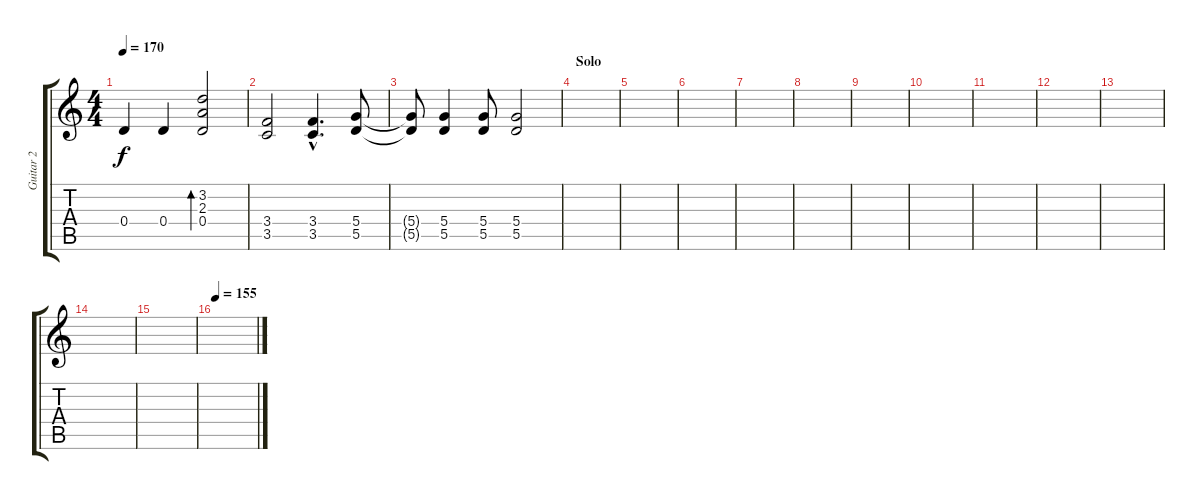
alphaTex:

\track ("Guitar 2" "Guitar 2") {instrument acousticguitarnylon}
\staff {score tabs}
\tuning (E4 B3 G3 D3 A2 E2) {hide}
\ts (4 4)
\tempo 170
\clef g2
\ks c
0.4{t}.4{dy f} 0.4.4 (3.2 2.3 0.4).2{bd 60} |
(3.4 3.5).2 (3.4{hac} 3.5{hac}).4{d} (5.4 5.5).8 |
(5.4{t} 5.5{t}).8 (5.4 5.5).4 (5.4 5.5).8 (5.4 5.5).2 |
\section ("" "Solo")
|
|
|
|
|
|
|
|
|
|
|
|
\tempo 155
